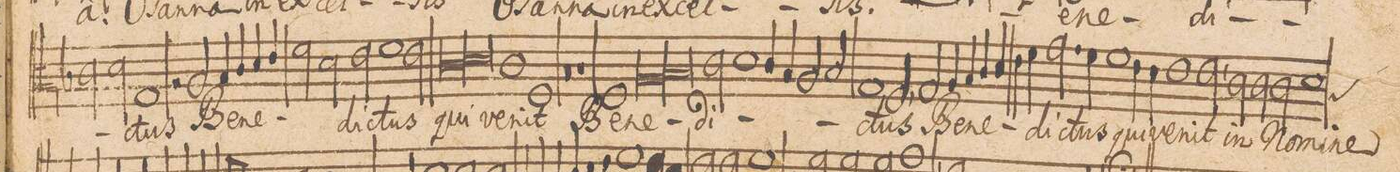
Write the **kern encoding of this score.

**kern	**text
*I"TENOR.	*
*clefC3	*
*k[b-]	*
*met(C|)	*
*M2/1	*
2c\	.
2d\	.
1G	-ctus
=47-	=47-
2rA	.
2A/	Be-
4B-/	-ne-
4c/	.
4d/	.
4e/	.
=48-	=48-
2f\	.
2d\	.
2e\	-di-
1f	.
=49-	=49-
2e\	ctus
*lig	*
1c	qui
=50-	=50-
1d	.
*Xlig	*
1c	ve-
=51-	=51-
1F	-nit
0rA	.
=52-	=52-
1rc	.
=53-	=53-
1F	Be-
*lig	*
1A	-ne-
=54-	=54-
1B-	.
*Xlig	*
2c\	-di-
1d	.
=55-	=55-
4c/	.
4B-/	.
2A/	.
2B-/	.
=56-	=56-
1G	.
2F,</	-ctus
2G/	Be-
=57-	=57-
4A/	-ne-
4B-/	.
4c/	.
4d/	.
4e\	.
4f\	.
2.g\	-di-
=58-	=58-
4f\	.
1f	-ctus
4e\	qui
4d\	.
=59-	=59-
1e	ve-
2e,\	-nit
2c\	in
=60-	=60-
2c\	no-
2c\	-mi-
*custos:B-	*
1d	-ne
=61-	=61-
*-	*-
